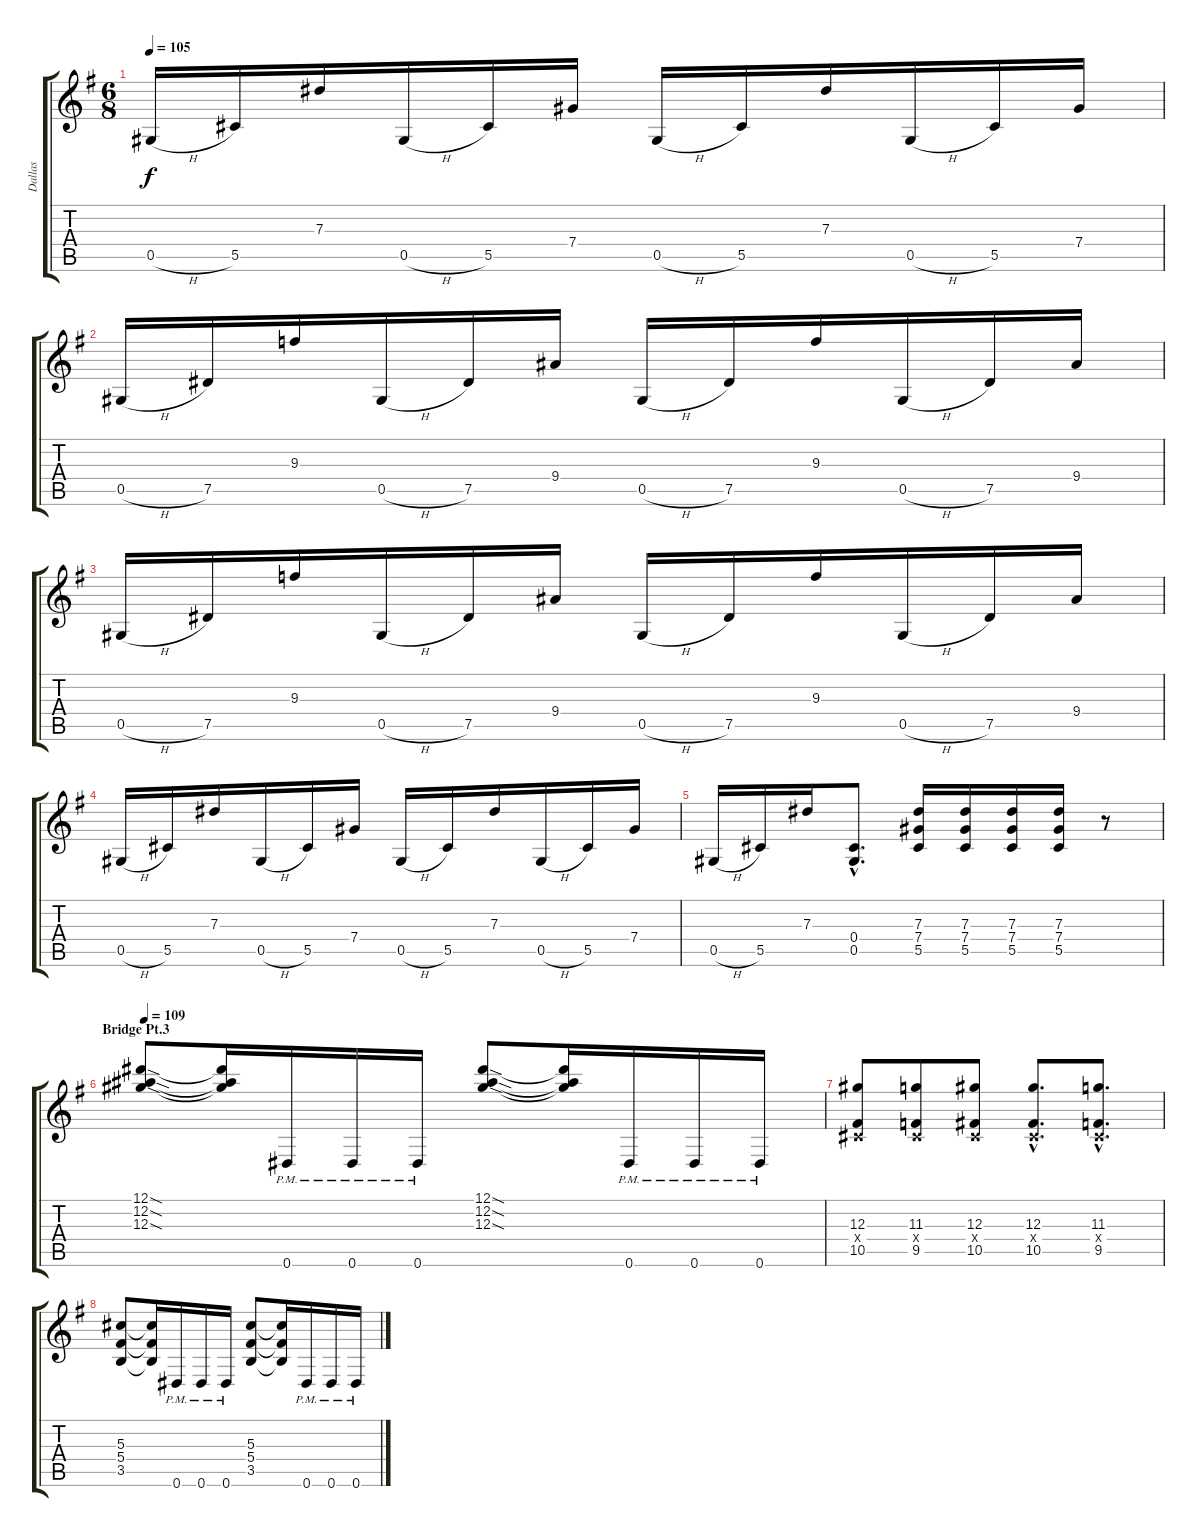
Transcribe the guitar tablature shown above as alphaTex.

\track ("Dallas" "Dallas") {instrument distortionguitar}
\staff {score tabs}
\tuning (Eb4 Bb3 Ab3 Db3 Ab2 Eb2) {hide}
\ts (6 8)
\tempo 105
\clef g2
\ks g
0.5{h}.16{dy f} 5.5.16 7.3.16 0.5{h}.16 5.5.16 7.4.16 0.5{h}.16 5.5.16 7.3.16 0.5{h}.16 5.5.16 7.4.16 |
0.5{h}.16{instrument electricguitarjazz} 7.5.16 9.3.16 0.5{h}.16 7.5.16 9.4.16 0.5{h}.16 7.5.16 9.3.16 0.5{h}.16 7.5.16 9.4.16 |
0.5{h}.16 7.5.16 9.3.16 0.5{h}.16 7.5.16 9.4.16 0.5{h}.16 7.5.16 9.3.16 0.5{h}.16 7.5.16 9.4.16 |
0.5{h}.16 5.5.16 7.3.16 0.5{h}.16 5.5.16 7.4.16 0.5{h}.16 5.5.16 7.3.16 0.5{h}.16 5.5.16 7.4.16 |
0.5{h}.16 5.5.16 7.3.16 (0.4{hac} 0.5{hac}).8{d} (7.3 7.4 5.5).16 (7.3 7.4 5.5).16 (7.3 7.4 5.5).16 (7.3 7.4 5.5).16 r.8 |
\section ("" "Bridge Pt.3")
\tempo 109
(12.1{sod} 12.2{sod} 12.3{sod}).8{volume 12 instrument distortionguitar} (12.1{t} 12.2{t} 12.3{t}).16 0.6{pm}.16 0.6{pm}.16 0.6{pm}.16 (12.1{sod} 12.2{sod} 12.3{sod}).8 (12.1{t} 12.2{t} 12.3{t}).16 0.6{pm}.16 0.6{pm}.16 0.6{pm}.16 |
(12.3 0.4{x} 10.5).8 (11.3 0.4{x} 9.5).8 (12.3 0.4{x} 10.5).8 (12.3{hac} 0.4{hac x} 10.5{hac}).8{d} (11.3{hac} 0.4{hac x} 9.5{hac}).8{d} |
(5.3 5.4 3.5).8 (5.3{t} 5.4{t} 3.5{t}).16 0.6{pm}.16 0.6{pm}.16 0.6{pm}.16 (5.3 5.4 3.5).8 (5.3{t} 5.4{t} 3.5{t}).16 0.6{pm}.16 0.6{pm}.16 0.6{pm}.16
